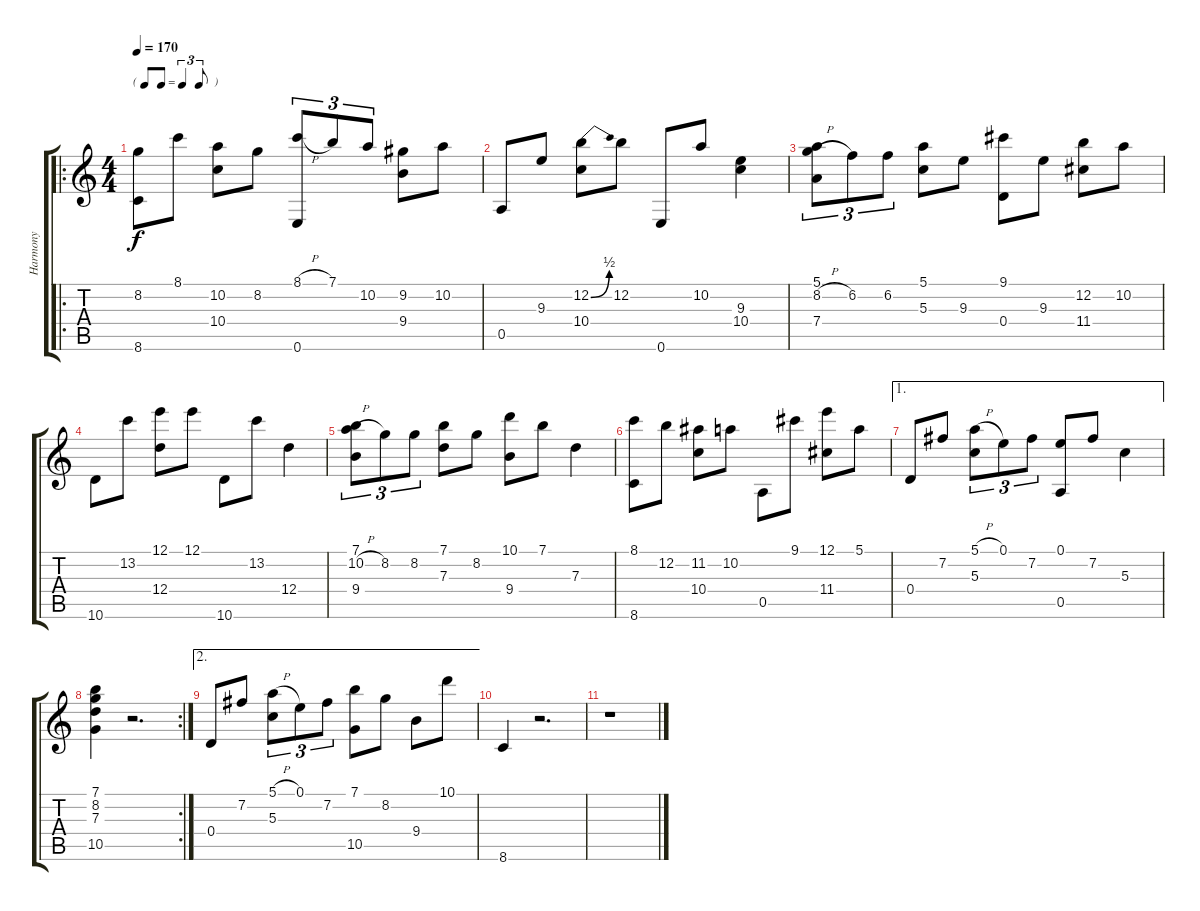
\track ("Harmony" "Harmony") {solo instrument acousticguitarsteel}
\staff {score tabs}
\tuning (E4 B3 G3 D3 A2 E2) {hide}
\ro
\ts (4 4)
\tf triplet8th
\tempo 170
\clef g2
\ks c
(8.2 8.6).8{dy f} 8.1.8 (10.2 10.4).8 8.2.8 (8.1{h} 0.6).8{tu (3 2)} 7.1.8{tu (3 2)} 10.2.8{tu (3 2)} (9.2 9.4).8 10.2.8 |
0.5.8 9.3.8 (12.2{be (bend 0 0 60 2)} 10.4).8 12.2.8 0.6.8 10.2.8 (9.3 10.4).4 |
(5.1 8.2{h} 7.4).8{tu (3 2)} 6.2.8{tu (3 2)} 6.2.8{tu (3 2)} (5.1 5.3).8 9.3.8 (9.1 0.4).8 9.3.8 (12.2 11.4).8 10.2.8 |
10.6.8 13.2.8 (12.1 12.4).8 12.1.8 10.6.8 13.2.8 12.4.4 |
(7.1 10.2{h} 9.4).8{tu (3 2)} 8.2.8{tu (3 2)} 8.2.8{tu (3 2)} (7.1 7.3).8 8.2.8 (10.1 9.4).8 7.1.8 7.3.4 |
(8.1 8.6).8 12.2.8 (11.2 10.4).8 10.2.8 0.5.8 9.1.8 (12.1 11.4).8 5.1.8 |
\ae 1
0.4.8 7.2.8 (5.1{h} 5.3).8{tu (3 2)} 0.1.8{tu (3 2)} 7.2.8{tu (3 2)} (0.1 0.5).8 7.2.8 5.3.4 |
\rc 2
(7.1 8.2 7.3 10.5).4 r.2{d} |
\ae 2
0.4.8 7.2.8 (5.1{h} 5.3).8{tu (3 2)} 0.1.8{tu (3 2)} 7.2.8{tu (3 2)} (7.1 10.5).8 8.2.8 9.4.8 10.1.8 |
8.6.4 r.2{d} |
r.1
